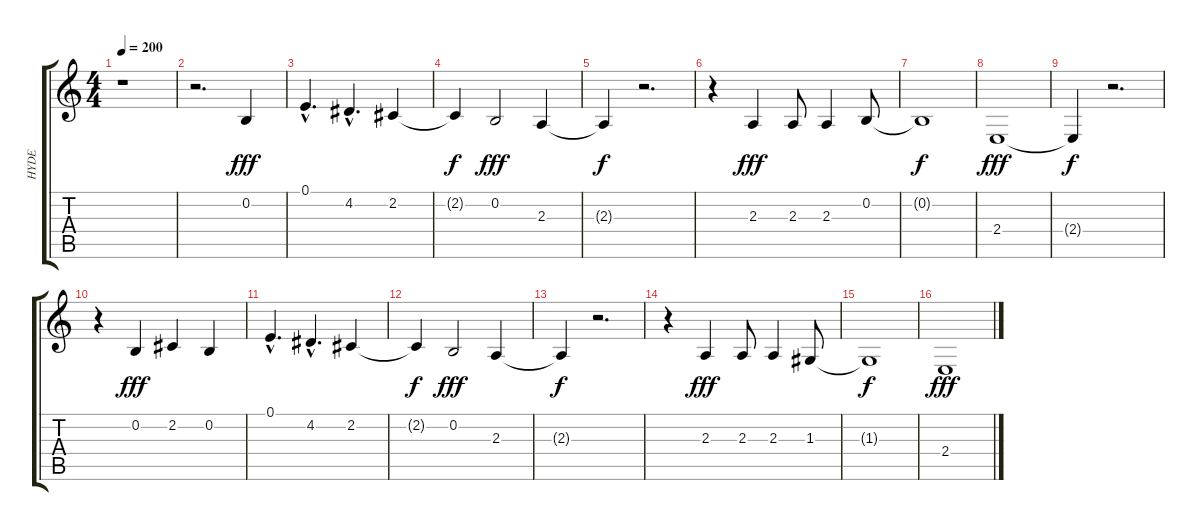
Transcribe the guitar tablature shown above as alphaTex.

\track ("HYDE" "HYDE") {instrument sopranosax}
\staff {score tabs}
\tuning (E4 B3 G3 D3 A2 E2) {hide}
\ts (4 4)
\tempo 200
\clef g2
\ks c
r.1{dy fff} |
r.2{d} 0.2.4 |
0.1{hac}.4{d} 4.2{hac}.4{d} 2.2.4 |
2.2{t}.4{dy f} 0.2.2{dy fff} 2.3.4 |
2.3{t}.4{dy f} r.2{d} |
r.4 2.3.4{dy fff} 2.3.8 2.3.4 0.2.8 |
0.2{t}.1{dy f} |
2.4.1{dy fff} |
2.4{t}.4{dy f} r.2{d} |
r.4 0.2.4{dy fff} 2.2.4 0.2.4 |
0.1{hac}.4{d} 4.2{hac}.4{d} 2.2.4 |
2.2{t}.4{dy f} 0.2.2{dy fff} 2.3.4 |
2.3{t}.4{dy f} r.2{d} |
r.4 2.3.4{dy fff} 2.3.8 2.3.4 1.3.8 |
1.3{t}.1{dy f} |
2.4.1{dy fff}
